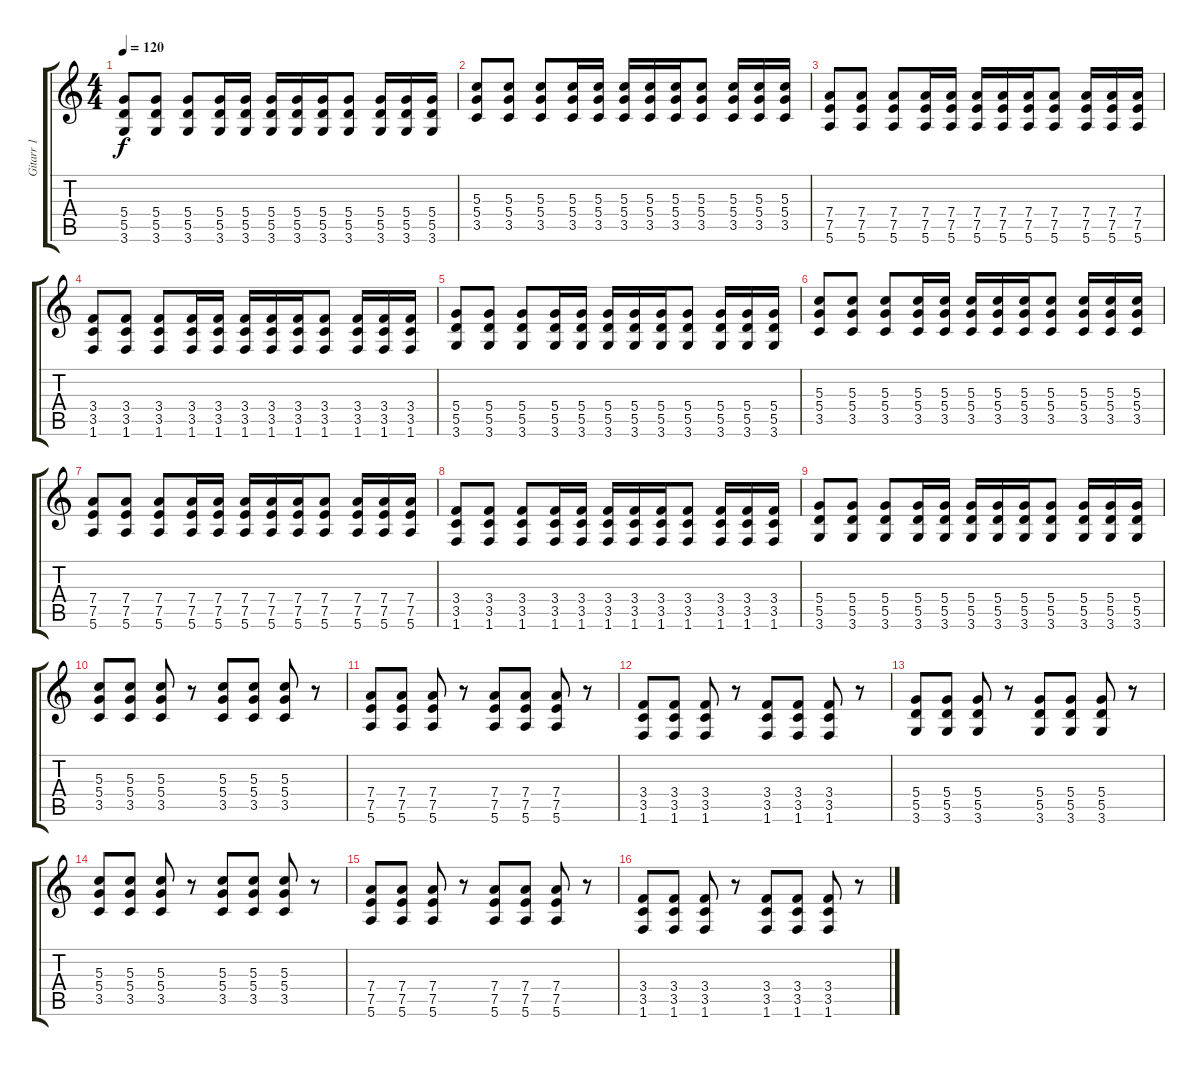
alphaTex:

\track ("Gitarr 1" "Gitarr 1") {instrument acousticguitarnylon}
\staff {score tabs}
\tuning (E4 B3 G3 D3 A2 E2) {hide}
\ts (4 4)
\tempo 120
\clef g2
\ks c
(5.4 5.5 3.6).8{dy f} (5.4 5.5 3.6).8 (5.4 5.5 3.6).8 (5.4 5.5 3.6).16 (5.4 5.5 3.6).16 (5.4 5.5 3.6).16 (5.4 5.5 3.6).16 (5.4 5.5 3.6).16 (5.4 5.5 3.6).8 (5.4 5.5 3.6).16 (5.4 5.5 3.6).16 (5.4 5.5 3.6).16 |
(5.3 5.4 3.5).8 (5.3 5.4 3.5).8 (5.3 5.4 3.5).8 (5.3 5.4 3.5).16 (5.3 5.4 3.5).16 (5.3 5.4 3.5).16 (5.3 5.4 3.5).16 (5.3 5.4 3.5).16 (5.3 5.4 3.5).8 (5.3 5.4 3.5).16 (5.3 5.4 3.5).16 (5.3 5.4 3.5).16 |
(7.4 7.5 5.6).8 (7.4 7.5 5.6).8 (7.4 7.5 5.6).8 (7.4 7.5 5.6).16 (7.4 7.5 5.6).16 (7.4 7.5 5.6).16 (7.4 7.5 5.6).16 (7.4 7.5 5.6).16 (7.4 7.5 5.6).8 (7.4 7.5 5.6).16 (7.4 7.5 5.6).16 (7.4 7.5 5.6).16 |
(3.4 3.5 1.6).8 (3.4 3.5 1.6).8 (3.4 3.5 1.6).8 (3.4 3.5 1.6).16 (3.4 3.5 1.6).16 (3.4 3.5 1.6).16 (3.4 3.5 1.6).16 (3.4 3.5 1.6).16 (3.4 3.5 1.6).8 (3.4 3.5 1.6).16 (3.4 3.5 1.6).16 (3.4 3.5 1.6).16 |
(5.4 5.5 3.6).8 (5.4 5.5 3.6).8 (5.4 5.5 3.6).8 (5.4 5.5 3.6).16 (5.4 5.5 3.6).16 (5.4 5.5 3.6).16 (5.4 5.5 3.6).16 (5.4 5.5 3.6).16 (5.4 5.5 3.6).8 (5.4 5.5 3.6).16 (5.4 5.5 3.6).16 (5.4 5.5 3.6).16 |
(5.3 5.4 3.5).8 (5.3 5.4 3.5).8 (5.3 5.4 3.5).8 (5.3 5.4 3.5).16 (5.3 5.4 3.5).16 (5.3 5.4 3.5).16 (5.3 5.4 3.5).16 (5.3 5.4 3.5).16 (5.3 5.4 3.5).8 (5.3 5.4 3.5).16 (5.3 5.4 3.5).16 (5.3 5.4 3.5).16 |
(7.4 7.5 5.6).8 (7.4 7.5 5.6).8 (7.4 7.5 5.6).8 (7.4 7.5 5.6).16 (7.4 7.5 5.6).16 (7.4 7.5 5.6).16 (7.4 7.5 5.6).16 (7.4 7.5 5.6).16 (7.4 7.5 5.6).8 (7.4 7.5 5.6).16 (7.4 7.5 5.6).16 (7.4 7.5 5.6).16 |
(3.4 3.5 1.6).8 (3.4 3.5 1.6).8 (3.4 3.5 1.6).8 (3.4 3.5 1.6).16 (3.4 3.5 1.6).16 (3.4 3.5 1.6).16 (3.4 3.5 1.6).16 (3.4 3.5 1.6).16 (3.4 3.5 1.6).8 (3.4 3.5 1.6).16 (3.4 3.5 1.6).16 (3.4 3.5 1.6).16 |
(5.4 5.5 3.6).8 (5.4 5.5 3.6).8 (5.4 5.5 3.6).8 (5.4 5.5 3.6).16 (5.4 5.5 3.6).16 (5.4 5.5 3.6).16 (5.4 5.5 3.6).16 (5.4 5.5 3.6).16 (5.4 5.5 3.6).8 (5.4 5.5 3.6).16 (5.4 5.5 3.6).16 (5.4 5.5 3.6).16 |
(5.3 5.4 3.5).8{volume 9 instrument acousticguitarnylon} (5.3 5.4 3.5).8 (5.3 5.4 3.5).8 r.8 (5.3 5.4 3.5).8 (5.3 5.4 3.5).8 (5.3 5.4 3.5).8 r.8 |
(7.4 7.5 5.6).8 (7.4 7.5 5.6).8 (7.4 7.5 5.6).8 r.8 (7.4 7.5 5.6).8 (7.4 7.5 5.6).8 (7.4 7.5 5.6).8 r.8 |
(3.4 3.5 1.6).8 (3.4 3.5 1.6).8 (3.4 3.5 1.6).8 r.8 (3.4 3.5 1.6).8 (3.4 3.5 1.6).8 (3.4 3.5 1.6).8 r.8 |
(5.4 5.5 3.6).8 (5.4 5.5 3.6).8 (5.4 5.5 3.6).8 r.8 (5.4 5.5 3.6).8 (5.4 5.5 3.6).8 (5.4 5.5 3.6).8 r.8 |
(5.3 5.4 3.5).8 (5.3 5.4 3.5).8 (5.3 5.4 3.5).8 r.8 (5.3 5.4 3.5).8 (5.3 5.4 3.5).8 (5.3 5.4 3.5).8 r.8 |
(7.4 7.5 5.6).8 (7.4 7.5 5.6).8 (7.4 7.5 5.6).8 r.8 (7.4 7.5 5.6).8 (7.4 7.5 5.6).8 (7.4 7.5 5.6).8 r.8 |
(3.4 3.5 1.6).8 (3.4 3.5 1.6).8 (3.4 3.5 1.6).8 r.8 (3.4 3.5 1.6).8 (3.4 3.5 1.6).8 (3.4 3.5 1.6).8 r.8
